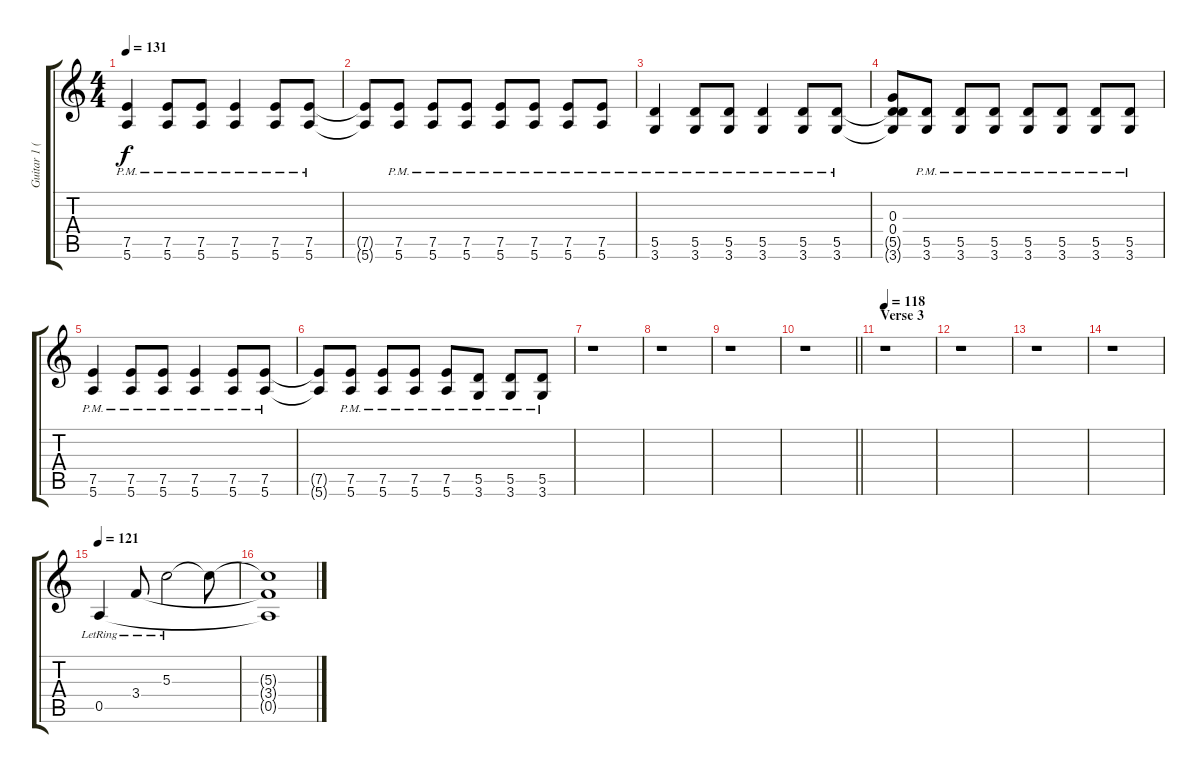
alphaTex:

\track ("Guitar 1 (Clean)" "Guitar 1 (") {instrument electricguitarjazz}
\staff {score tabs}
\tuning (E4 B3 G3 D3 A2 E2) {hide}
\ts (4 4)
\tempo 131
\clef g2
\ks c
(7.5{pm} 5.6{pm}).4{dy f} (7.5{pm} 5.6{pm}).8 (7.5{pm} 5.6{pm}).8 (7.5{pm} 5.6{pm}).4 (7.5{pm} 5.6{pm}).8 (7.5{pm} 5.6{pm}).8 |
(7.5{t} 5.6{t}).8 (7.5{pm} 5.6{pm}).8 (7.5{pm} 5.6{pm}).8 (7.5{pm} 5.6{pm}).8 (7.5{pm} 5.6{pm}).8 (7.5{pm} 5.6{pm}).8 (7.5{pm} 5.6{pm}).8 (7.5{pm} 5.6{pm}).8 |
(5.5{pm} 3.6{pm}).4 (5.5{pm} 3.6{pm}).8 (5.5{pm} 3.6{pm}).8 (5.5{pm} 3.6{pm}).4 (5.5{pm} 3.6{pm}).8 (5.5{pm} 3.6{pm}).8 |
(0.3 0.4 5.5{t} 3.6{t}).8 (5.5{pm} 3.6{pm}).8 (5.5{pm} 3.6{pm}).8 (5.5{pm} 3.6{pm}).8 (5.5{pm} 3.6{pm}).8 (5.5{pm} 3.6{pm}).8 (5.5{pm} 3.6{pm}).8 (5.5{pm} 3.6{pm}).8 |
(7.5{pm} 5.6{pm}).4 (7.5{pm} 5.6{pm}).8 (7.5{pm} 5.6{pm}).8 (7.5{pm} 5.6{pm}).4 (7.5{pm} 5.6{pm}).8 (7.5{pm} 5.6{pm}).8 |
(7.5{t} 5.6{t}).8 (7.5{pm} 5.6{pm}).8 (7.5{pm} 5.6{pm}).8 (7.5{pm} 5.6{pm}).8 (7.5{pm} 5.6{pm}).8 (5.5{pm} 3.6{pm}).8 (5.5{pm} 3.6{pm}).8 (5.5{pm} 3.6{pm}).8 |
r.1 |
r.1 |
r.1 |
\barLineRight lightlight
r.1 |
\section ("" "Verse 3")
\tempo 118
r.1{volume 10 instrument electricguitarjazz} |
r.1 |
r.1 |
r.1 |
\tempo 121
0.5{lr}.4 3.4{lr}.8 5.3{lr}.2 5.3{t}.8 |
(5.3{t} 3.4{t} 0.5{t}).1
